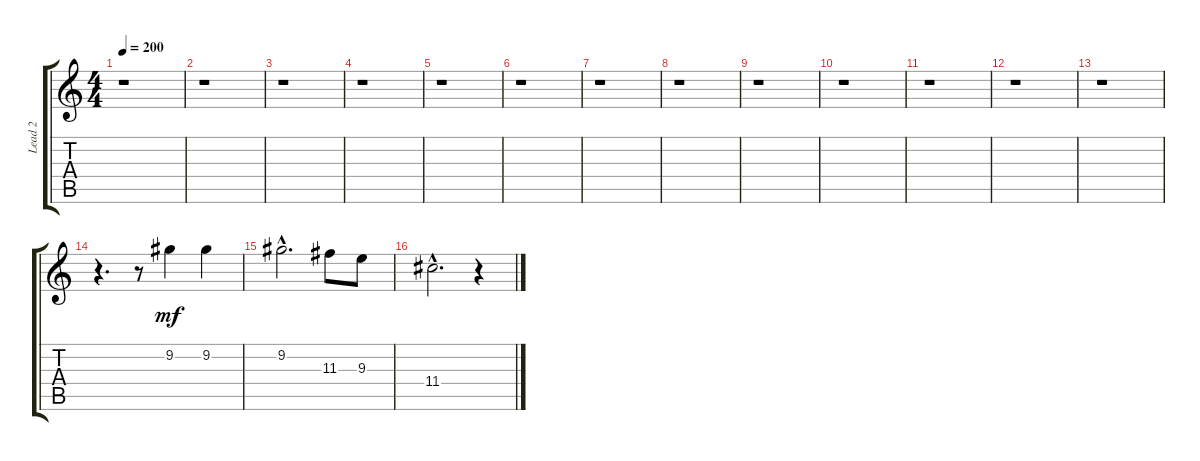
\track ("Lead 2" "Lead 2") {instrument distortionguitar}
\staff {score tabs}
\tuning (E4 B3 G3 D3 A2 E2) {hide}
\ts (4 4)
\tempo 200
\clef g2
\ks c
r.1{dy f} |
r.1 |
r.1 |
r.1 |
r.1 |
r.1 |
r.1 |
r.1 |
r.1 |
r.1 |
r.1 |
r.1 |
r.1 |
r.4{d} r.8 9.2.4{dy mf} 9.2.4 |
9.2{hac}.2{d} 11.3.8 9.3.8 |
11.4{hac}.2{d} r.4
